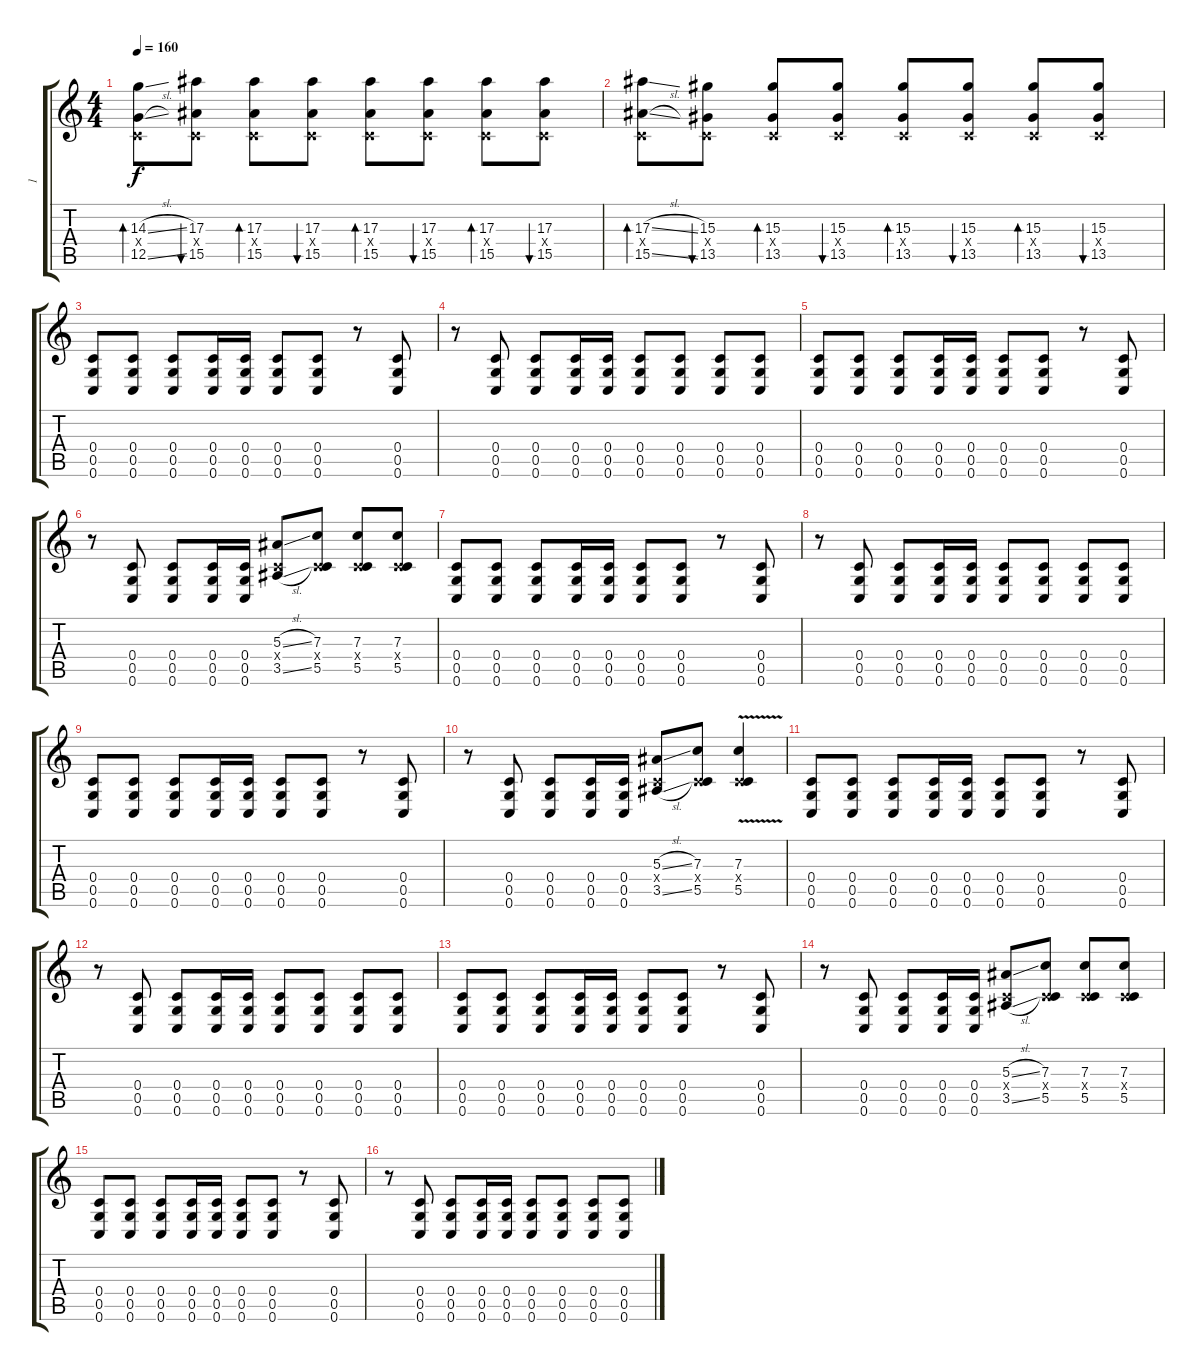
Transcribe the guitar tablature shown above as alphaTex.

\track ("1" "1") {instrument distortionguitar}
\staff {score tabs}
\tuning (D4 A3 F3 C3 G2 C2) {hide}
\ts (4 4)
\tempo 160
\clef g2
\ks c
(14.3{sl} 0.4{x} 12.5{sl}).8{bd 120 dy f} (17.3 0.4{x} 15.5).8{bu 120} (17.3 0.4{x} 15.5).8{bd 120} (17.3 0.4{x} 15.5).8{bu 120} (17.3 0.4{x} 15.5).8{bd 120} (17.3 0.4{x} 15.5).8{bu 120} (17.3 0.4{x} 15.5).8{bd 120} (17.3 0.4{x} 15.5).8{bu 120} |
(17.3{sl} 0.4{x} 15.5{sl}).8{bd 120} (15.3 0.4{x} 13.5).8{bu 120} (15.3 0.4{x} 13.5).8{bd 120} (15.3 0.4{x} 13.5).8{bu 120} (15.3 0.4{x} 13.5).8{bd 120} (15.3 0.4{x} 13.5).8{bu 120} (15.3 0.4{x} 13.5).8{bd 120} (15.3 0.4{x} 13.5).8{bu 120} |
(0.4 0.5 0.6).8 (0.4 0.5 0.6).8 (0.4 0.5 0.6).8 (0.4 0.5 0.6).16 (0.4 0.5 0.6).16 (0.4 0.5 0.6).8 (0.4 0.5 0.6).8 r.8 (0.4 0.5 0.6).8 |
r.8 (0.4 0.5 0.6).8 (0.4 0.5 0.6).8 (0.4 0.5 0.6).16 (0.4 0.5 0.6).16 (0.4 0.5 0.6).8 (0.4 0.5 0.6).8 (0.4 0.5 0.6).8 (0.4 0.5 0.6).8 |
(0.4 0.5 0.6).8 (0.4 0.5 0.6).8 (0.4 0.5 0.6).8 (0.4 0.5 0.6).16 (0.4 0.5 0.6).16 (0.4 0.5 0.6).8 (0.4 0.5 0.6).8 r.8 (0.4 0.5 0.6).8 |
r.8 (0.4 0.5 0.6).8 (0.4 0.5 0.6).8 (0.4 0.5 0.6).16 (0.4 0.5 0.6).16 (5.3{sl} 0.4{x} 3.5{sl}).8 (7.3 0.4{x} 5.5).8 (7.3 0.4{x} 5.5).8 (7.3 0.4{x} 5.5).8 |
(0.4 0.5 0.6).8 (0.4 0.5 0.6).8 (0.4 0.5 0.6).8 (0.4 0.5 0.6).16 (0.4 0.5 0.6).16 (0.4 0.5 0.6).8 (0.4 0.5 0.6).8 r.8 (0.4 0.5 0.6).8 |
r.8 (0.4 0.5 0.6).8 (0.4 0.5 0.6).8 (0.4 0.5 0.6).16 (0.4 0.5 0.6).16 (0.4 0.5 0.6).8 (0.4 0.5 0.6).8 (0.4 0.5 0.6).8 (0.4 0.5 0.6).8 |
(0.4 0.5 0.6).8 (0.4 0.5 0.6).8 (0.4 0.5 0.6).8 (0.4 0.5 0.6).16 (0.4 0.5 0.6).16 (0.4 0.5 0.6).8 (0.4 0.5 0.6).8 r.8 (0.4 0.5 0.6).8 |
r.8 (0.4 0.5 0.6).8 (0.4 0.5 0.6).8 (0.4 0.5 0.6).16 (0.4 0.5 0.6).16 (5.3{sl} 0.4{x} 3.5{sl}).8 (7.3 0.4{x} 5.5).8 (7.3{v} 0.4{x} 5.5).4 |
(0.4 0.5 0.6).8 (0.4 0.5 0.6).8 (0.4 0.5 0.6).8 (0.4 0.5 0.6).16 (0.4 0.5 0.6).16 (0.4 0.5 0.6).8 (0.4 0.5 0.6).8 r.8 (0.4 0.5 0.6).8 |
r.8 (0.4 0.5 0.6).8 (0.4 0.5 0.6).8 (0.4 0.5 0.6).16 (0.4 0.5 0.6).16 (0.4 0.5 0.6).8 (0.4 0.5 0.6).8 (0.4 0.5 0.6).8 (0.4 0.5 0.6).8 |
(0.4 0.5 0.6).8 (0.4 0.5 0.6).8 (0.4 0.5 0.6).8 (0.4 0.5 0.6).16 (0.4 0.5 0.6).16 (0.4 0.5 0.6).8 (0.4 0.5 0.6).8 r.8 (0.4 0.5 0.6).8 |
r.8 (0.4 0.5 0.6).8 (0.4 0.5 0.6).8 (0.4 0.5 0.6).16 (0.4 0.5 0.6).16 (5.3{sl} 0.4{x} 3.5{sl}).8 (7.3 0.4{x} 5.5).8 (7.3 0.4{x} 5.5).8 (7.3 0.4{x} 5.5).8 |
(0.4 0.5 0.6).8 (0.4 0.5 0.6).8 (0.4 0.5 0.6).8 (0.4 0.5 0.6).16 (0.4 0.5 0.6).16 (0.4 0.5 0.6).8 (0.4 0.5 0.6).8 r.8 (0.4 0.5 0.6).8 |
r.8 (0.4 0.5 0.6).8 (0.4 0.5 0.6).8 (0.4 0.5 0.6).16 (0.4 0.5 0.6).16 (0.4 0.5 0.6).8 (0.4 0.5 0.6).8 (0.4 0.5 0.6).8 (0.4 0.5 0.6).8
